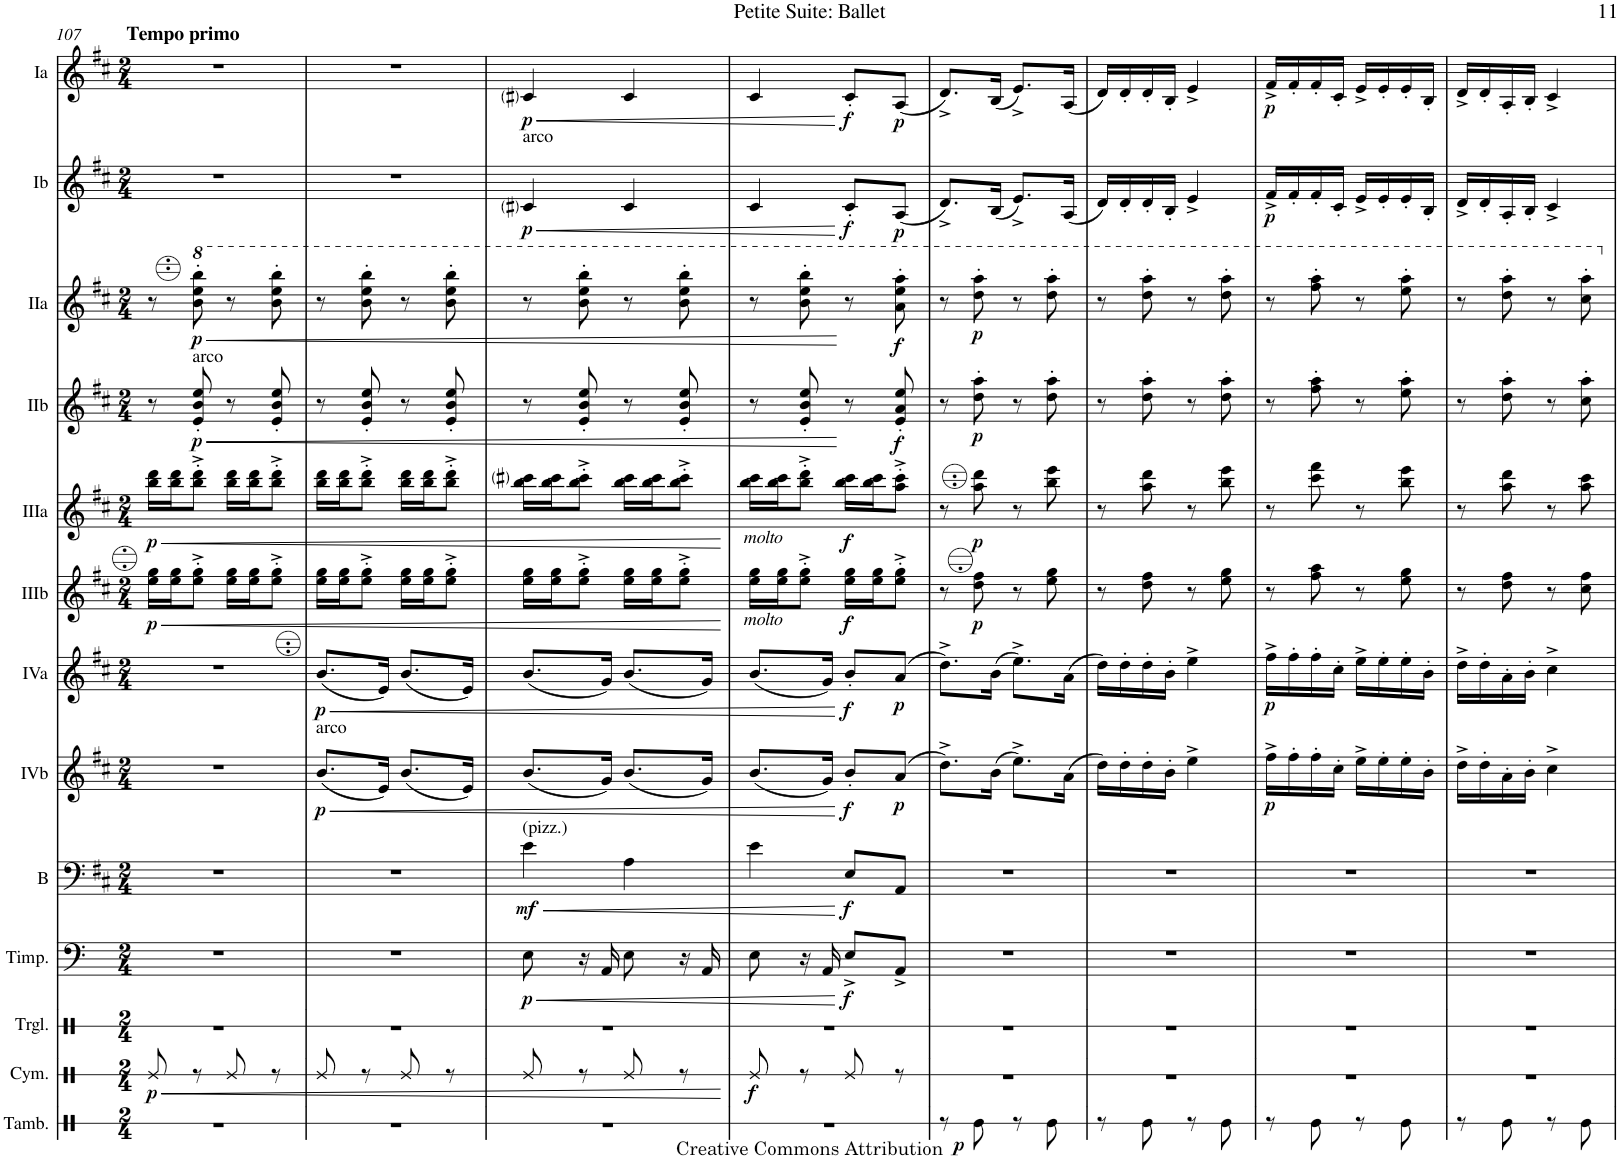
**kern	**dynam	**kern	**dynam	**kern	**kern	**dynam	**kern	**dynam	**kern	**dynam	**kern	**dynam	**kern	**dynam	**kern	**dynam	**kern	**dynam	**kern	**dynam	**kern	**dynam	**kern	**dynam
*part13	*part13	*part12	*part12	*part11	*part10	*part10	*part9	*part9	*part8	*part8	*part7	*part7	*part6	*part6	*part5	*part5	*part4	*part4	*part3	*part3	*part2	*part2	*part1	*part1
*staff13	*staff13	*staff12	*staff12	*staff11	*staff10	*staff10	*staff9	*staff9	*staff8	*staff8	*staff7	*staff7	*staff6	*staff6	*staff5	*staff5	*staff4	*staff4	*staff3	*staff3	*staff2	*staff2	*staff1	*staff1
*I"Tambourine	*	*I"Cymbal	*	*I"Triangle	*I"Timpani	*	*I"Bass	*	*I"Acc. 4b	*	*I"Acc. 4a	*	*I"Acc. 3b	*	*I"Acc. 3a	*	*I"Acc. 2b	*	*I"Acc. 2a	*	*I"Acc. 1b	*	*I"Acc. 1a	*
*I'Tamb.	*	*I'Cym.	*	*I'Trgl.	*I'Timp.	*	*I'B	*	*	*	*	*	*	*	*	*	*	*	*	*	*	*	*	*
!!LO:PB:g=z
*clefX	*	*clefX	*	*clefX	*clefF4	*	*clefF4	*	*clefG2	*	*clefG2	*	*clefG2	*	*clefG2	*	*clefG2	*	*clefG2	*	*clefG2	*	*clefG2	*
*	*	*	*	*	*	*	*Trd7c12	*	*Trd7c12	*	*Trd7c12	*	*Trd7c12	*	*Trd7c12	*	*	*	*	*	*	*	*	*
*k[]	*	*k[]	*	*k[]	*k[]	*	*k[f#c#]	*	*k[f#c#]	*	*k[f#c#]	*	*k[f#c#]	*	*k[f#c#]	*	*k[f#c#]	*	*k[f#c#]	*	*k[f#c#]	*	*k[f#c#]	*
*M2/4	*	*M2/4	*	*M2/4	*M2/4	*	*M2/4	*	*M2/4	*	*M2/4	*	*M2/4	*	*M2/4	*	*M2/4	*	*M2/4	*	*M2/4	*	*M2/4	*
=107	=107	=107	=107	=107	=107	=107	=107	=107	=107	=107	=107	=107	=107	=107	=107	=107	=107	=107	=107	=107	=107	=107	=107	=107
!	!	!	!	!	!	!	!	!	!	!	!	!	!	!	!	!	!	!	!	!	!	!	!LO:TX:a:B:t=Tempo primo	!
!	!	!	!LO:HP:b	!	!	!	!	!	!	!	!	!	!	!LO:HP:b	!	!LO:HP:b	!	!	!	!	!	!	!	!
!	!	!	!LO:DY:n=1:b	!	!	!	!	!	!	!	!	!	!	!LO:DY:n=1:b	!	!LO:DY:n=1:b	!	!	!	!	!	!	!	!
2r	.	8Re/	< p	2r	2r	.	2r	.	2r	.	2r	.	16ee\ 16gg\LL	< p	16bb\ 16ddd\LL	< p	8r	.	8r	.	2r	.	2r	.
.	.	.	.	.	.	.	.	.	.	.	.	.	16ee\ 16gg\J	.	16bb\ 16ddd\J	.	.	.	.	.	.	.	.	.
!	!	!	!	!	!	!	!	!	!	!	!	!	!	!	!	!	!LO:TX:a:t=arco	!	!	!	!	!	!	!
!	!	!	!	!	!	!	!	!	!	!	!	!	!	!	!	!	!	!LO:HP:b	!	!LO:HP:b	!	!	!	!
!	!	!	!	!	!	!	!	!	!	!	!	!	!	!	!	!	!	!LO:DY:n=1:b	!	!LO:DY:n=1:b	!	!	!	!
.	.	8r	.	.	.	.	.	.	.	.	.	.	8ee\'^ 8gg\'^J	.	8bb\'^ 8ddd\'^J	.	8e/' 8b/' 8ee/'	< p	8bb\' 8eee\' 8bbb\'	< p	.	.	.	.
*	*	*	*	*	*	*	*	*	*	*	*	*	*	*	*	*	*	*	*8va	*	*	*	*	*
.	.	8Re/	.	.	.	.	.	.	.	.	.	.	16ee\ 16gg\LL	.	16bb\ 16ddd\LL	.	8r	.	8r	.	.	.	.	.
.	.	.	.	.	.	.	.	.	.	.	.	.	16ee\ 16gg\J	.	16bb\ 16ddd\J	.	.	.	.	.	.	.	.	.
.	.	8r	.	.	.	.	.	.	.	.	.	.	8ee\'^ 8gg\'^J	.	8bb\'^ 8ddd\'^J	.	8e/' 8b/' 8ee/'	.	8bb\' 8eee\' 8bbb\'	.	.	.	.	.
=108	=108	=108	=108	=108	=108	=108	=108	=108	=108	=108	=108	=108	=108	=108	=108	=108	=108	=108	=108	=108	=108	=108	=108	=108
!	!	!	!	!	!	!	!	!	!LO:TX:a:t=arco	!	!	!	!	!	!	!	!	!	!	!	!	!	!	!
!	!	!	!	!	!	!	!	!	!	!LO:HP:b	!	!LO:HP:b	!	!	!	!	!	!	!	!	!	!	!	!
!	!	!	!	!	!	!	!	!	!	!LO:DY:n=1:b	!	!LO:DY:n=1:b	!	!	!	!	!	!	!	!	!	!	!	!
2r	.	8Re/	.	2r	2r	.	2r	.	(8.b/L	< p	(8.b/L	< p	16ee\ 16gg\LL	.	16bb\ 16ddd\LL	.	8r	.	8r	.	2r	.	2r	.
.	.	.	.	.	.	.	.	.	.	.	.	.	16ee\ 16gg\J	.	16bb\ 16ddd\J	.	.	.	.	.	.	.	.	.
.	.	8r	.	.	.	.	.	.	.	.	.	.	8ee\'^ 8gg\'^J	.	8bb\'^ 8ddd\'^J	.	8e/' 8b/' 8ee/'	.	8bb\' 8eee\' 8bbb\'	.	.	.	.	.
.	.	.	.	.	.	.	.	.	16e/Jk)	.	16e/Jk)	.	.	.	.	.	.	.	.	.	.	.	.	.
.	.	8Re/	.	.	.	.	.	.	(8.b/L	.	(8.b/L	.	16ee\ 16gg\LL	.	16bb\ 16ddd\LL	.	8r	.	8r	.	.	.	.	.
.	.	.	.	.	.	.	.	.	.	.	.	.	16ee\ 16gg\J	.	16bb\ 16ddd\J	.	.	.	.	.	.	.	.	.
.	.	8r	.	.	.	.	.	.	.	.	.	.	8ee\'^ 8gg\'^J	.	8bb\'^ 8ddd\'^J	.	8e/' 8b/' 8ee/'	.	8bb\' 8eee\' 8bbb\'	.	.	.	.	.
.	.	.	.	.	.	.	.	.	16e/Jk)	.	16e/Jk)	.	.	.	.	.	.	.	.	.	.	.	.	.
=109	=109	=109	=109	=109	=109	=109	=109	=109	=109	=109	=109	=109	=109	=109	=109	=109	=109	=109	=109	=109	=109	=109	=109	=109
!	!	!	!	!	!	!	!	!	!	!	!	!	!	!	!	!	!	!	!	!	!LO:TX:a:t=arco	!	!	!
!	!	!	!	!	!	!	!LO:TX:a:t=(pizz.)	!	!	!	!	!	!	!	!	!	!	!	!	!	!	!	!	!
!	!	!	!	!	!	!LO:HP:b	!	!LO:HP:b	!	!	!	!	!	!	!	!	!	!	!	!	!	!LO:HP:b	!	!LO:HP:b
!	!	!	!	!	!	!LO:DY:n=1:b	!	!LO:DY:n=1:b	!	!	!	!	!	!	!	!	!	!	!	!	!	!LO:DY:n=1:b	!	!LO:DY:n=1:b
2r	.	8Re/	.	2r	8E\	< p	4e\	< mf	(8.b/L	.	(8.b/L	.	16ee\ 16gg\LL	.	16bb\ 16ccc#i\LL	.	8r	.	8r	.	4c#i/	< p	4c#i/	< p
.	.	.	.	.	.	.	.	.	.	.	.	.	16ee\ 16gg\J	.	16bb\ 16ccc#\J	.	.	.	.	.	.	.	.	.
.	.	8r	.	.	16r	.	.	.	.	.	.	.	8ee\'^ 8gg\'^J	.	8bb\'^ 8ccc#\'^J	.	8e/' 8b/' 8ee/'	.	8bb\' 8eee\' 8bbb\'	.	.	.	.	.
.	.	.	.	.	16AA/	.	.	.	16g/Jk)	.	16g/Jk)	.	.	.	.	.	.	.	.	.	.	.	.	.
.	.	8Re/	.	.	8E\	.	4A\	.	(8.b/L	.	(8.b/L	.	16ee\ 16gg\LL	.	16bb\ 16ccc#\LL	.	8r	.	8r	.	4c#/	.	4c#/	.
.	.	.	.	.	.	.	.	.	.	.	.	.	16ee\ 16gg\J	.	16bb\ 16ccc#\J	.	.	.	.	.	.	.	.	.
.	.	8r	.	.	16r	.	.	.	.	.	.	.	8ee\'^ 8gg\'^J	.	8bb\'^ 8ccc#\'^J	.	8e/' 8b/' 8ee/'	.	8bb\' 8eee\' 8bbb\'	.	.	.	.	.
.	.	.	.	.	16AA/	.	.	.	16g/Jk)	.	16g/Jk)	.	.	.	.	.	.	.	.	.	.	.	.	.
.	.	.	[	.	.	.	.	.	.	.	.	.	.	[	.	[	.	.	.	.	.	.	.	.
=110	=110	=110	=110	=110	=110	=110	=110	=110	=110	=110	=110	=110	=110	=110	=110	=110	=110	=110	=110	=110	=110	=110	=110	=110
!	!	!	!	!	!	!	!	!	!	!	!	!	!	!	!LO:TX:b:i:t=molto	!	!	!	!	!	!	!	!	!
!	!	!	!	!	!	!	!	!	!	!	!	!	!LO:TX:b:i:t=molto	!	!	!	!	!	!	!	!	!	!	!
!	!	!	!LO:DY:b	!	!	!	!	!	!	!	!	!	!	!	!	!	!	!	!	!	!	!	!	!
2r	.	8Re/	f	2r	8E\	.	4e\	.	(8.b/L	.	(8.b/L	.	16ee\ 16gg\LL	.	16bb\ 16ccc#\LL	.	8r	.	8r	.	4c#/	.	4c#/	.
.	.	.	.	.	.	.	.	.	.	.	.	.	16ee\ 16gg\J	.	16bb\ 16ccc#\J	.	.	.	.	.	.	.	.	.
.	.	8r	.	.	16r	.	.	.	.	.	.	.	8ee\'^ 8gg\'^J	.	8bb\'^ 8ddd\'^J	.	8e/' 8b/' 8ee/'	.	8bb\' 8eee\' 8bbb\'	.	.	.	.	.
.	.	.	.	.	16AA/	.	.	.	16g/Jk)	.	16g/Jk)	.	.	.	.	.	.	.	.	.	.	.	.	.
!	!	!	!	!	!	!LO:DY:n=1:b	!	!LO:DY:n=1:b	!	!LO:DY:n=1:b	!	!LO:DY:n=1:b	!	!LO:DY:b	!	!LO:DY:b	!	!	!	!	!	!LO:DY:n=1:b	!	!LO:DY:n=1:b
.	.	8Re/	.	.	8E^/L	[ f	8E/L	[ f	8b'/L	[ f	8b'/L	[ f	16ee\ 16gg\LL	f	16bb\ 16ccc#\LL	f	8r	[	8r	[	8c#'/L	[ f	8c#'/L	[ f
.	.	.	.	.	.	.	.	.	.	.	.	.	16ee\ 16gg\J	.	16bb\ 16ccc#\J	.	.	.	.	.	.	.	.	.
!	!	!	!	!	!	!	!	!	!	!LO:DY:n=2:b	!	!LO:DY:n=2:b	!	!	!	!	!	!LO:DY:b	!	!LO:DY:b	!	!LO:DY:n=2:b	!	!LO:DY:n=2:b
.	.	8r	.	.	8AA^/J	.	8AA/J	.	(8a/J	p	(8a/J	p	8ee\'^ 8gg\'^J	.	8aa\'^ 8ccc#\'^J	.	8e/' 8a/' 8ee/'	f	8aa\' 8eee\' 8aaa\'	f	(8A/J	p	(8A/J	p
=111	=111	=111	=111	=111	=111	=111	=111	=111	=111	=111	=111	=111	=111	=111	=111	=111	=111	=111	=111	=111	=111	=111	=111	=111
8r	.	2r	.	2r	2r	.	2r	.	8.dd^\L)	.	8.dd^\L)	.	8r	.	8r	.	8r	.	8r	.	8.d^/L)	.	8.d^/L)	.
!	!LO:DY:b	!	!	!	!	!	!	!	!	!	!	!	!	!LO:DY:b	!	!LO:DY:b	!	!LO:DY:b	!	!LO:DY:b	!	!	!	!
8Re\	p	.	.	.	.	.	.	.	.	.	.	.	8dd\ 8ff#\	p	8aa\ 8ddd\	p	8dd\' 8aa\'	p	8ddd\' 8aaa\'	p	.	.	.	.
.	.	.	.	.	.	.	.	.	(16b\Jk	.	(16b\Jk	.	.	.	.	.	.	.	.	.	(16B/Jk	.	(16B/Jk	.
8r	.	.	.	.	.	.	.	.	8.ee^\L)	.	8.ee^\L)	.	8r	.	8r	.	8r	.	8r	.	8.e^/L)	.	8.e^/L)	.
8Re\	.	.	.	.	.	.	.	.	.	.	.	.	8ee\ 8gg\	.	8bb\ 8eee\	.	8dd\' 8aa\'	.	8ddd\' 8aaa\'	.	.	.	.	.
.	.	.	.	.	.	.	.	.	(16a\Jk	.	(16a\Jk	.	.	.	.	.	.	.	.	.	(16A/Jk	.	(16A/Jk	.
=112	=112	=112	=112	=112	=112	=112	=112	=112	=112	=112	=112	=112	=112	=112	=112	=112	=112	=112	=112	=112	=112	=112	=112	=112
8r	.	2r	.	2r	2r	.	2r	.	16dd\LL)	.	16dd\LL)	.	8r	.	8r	.	8r	.	8r	.	16d/LL)	.	16d/LL)	.
.	.	.	.	.	.	.	.	.	16dd'\	.	16dd'\	.	.	.	.	.	.	.	.	.	16d'/	.	16d'/	.
8Re\	.	.	.	.	.	.	.	.	16dd'\	.	16dd'\	.	8dd\ 8ff#\	.	8aa\ 8ddd\	.	8dd\' 8aa\'	.	8ddd\' 8aaa\'	.	16d'/	.	16d'/	.
.	.	.	.	.	.	.	.	.	16b'\JJ	.	16b'\JJ	.	.	.	.	.	.	.	.	.	16B'/JJ	.	16B'/JJ	.
8r	.	.	.	.	.	.	.	.	4ee^\	.	4ee^\	.	8r	.	8r	.	8r	.	8r	.	4e^/	.	4e^/	.
8Re\	.	.	.	.	.	.	.	.	.	.	.	.	8ee\ 8gg\	.	8bb\ 8eee\	.	8dd\' 8aa\'	.	8ddd\' 8aaa\'	.	.	.	.	.
=113	=113	=113	=113	=113	=113	=113	=113	=113	=113	=113	=113	=113	=113	=113	=113	=113	=113	=113	=113	=113	=113	=113	=113	=113
!	!	!	!	!	!	!	!	!	!	!LO:DY:b	!	!LO:DY:b	!	!	!	!	!	!	!	!	!	!LO:DY:b	!	!LO:DY:b
8r	.	2r	.	2r	2r	.	2r	.	16ff#^\LL	p	16ff#^\LL	p	8r	.	8r	.	8r	.	8r	.	16f#^/LL	p	16f#^/LL	p
.	.	.	.	.	.	.	.	.	16ff#'\	.	16ff#'\	.	.	.	.	.	.	.	.	.	16f#'/	.	16f#'/	.
8Re\	.	.	.	.	.	.	.	.	16ff#'\	.	16ff#'\	.	8ff#\ 8aa\	.	8ccc#\ 8fff#\	.	8ff#\' 8aa\'	.	8fff#\' 8aaa\'	.	16f#'/	.	16f#'/	.
.	.	.	.	.	.	.	.	.	16cc#'\JJ	.	16cc#'\JJ	.	.	.	.	.	.	.	.	.	16c#'/JJ	.	16c#'/JJ	.
8r	.	.	.	.	.	.	.	.	16ee^\LL	.	16ee^\LL	.	8r	.	8r	.	8r	.	8r	.	16e^/LL	.	16e^/LL	.
.	.	.	.	.	.	.	.	.	16ee'\	.	16ee'\	.	.	.	.	.	.	.	.	.	16e'/	.	16e'/	.
8Re\	.	.	.	.	.	.	.	.	16ee'\	.	16ee'\	.	8ee\ 8gg\	.	8bb\ 8eee\	.	8ee\' 8aa\'	.	8eee\' 8aaa\'	.	16e'/	.	16e'/	.
.	.	.	.	.	.	.	.	.	16b'\JJ	.	16b'\JJ	.	.	.	.	.	.	.	.	.	16B'/JJ	.	16B'/JJ	.
=114	=114	=114	=114	=114	=114	=114	=114	=114	=114	=114	=114	=114	=114	=114	=114	=114	=114	=114	=114	=114	=114	=114	=114	=114
8r	.	2r	.	2r	2r	.	2r	.	16dd^\LL	.	16dd^\LL	.	8r	.	8r	.	8r	.	8r	.	16d^/LL	.	16d^/LL	.
.	.	.	.	.	.	.	.	.	16dd'\	.	16dd'\	.	.	.	.	.	.	.	.	.	16d'/	.	16d'/	.
8Re\	.	.	.	.	.	.	.	.	16a'\	.	16a'\	.	8dd\ 8ff#\	.	8aa\ 8ddd\	.	8dd\' 8aa\'	.	8ddd\' 8aaa\'	.	16A'/	.	16A'/	.
.	.	.	.	.	.	.	.	.	16b'\JJ	.	16b'\JJ	.	.	.	.	.	.	.	.	.	16B'/JJ	.	16B'/JJ	.
8r	.	.	.	.	.	.	.	.	4cc#^\	.	4cc#^\	.	8r	.	8r	.	8r	.	8r	.	4c#^/	.	4c#^/	.
8Re\	.	.	.	.	.	.	.	.	.	.	.	.	8cc#\ 8ff#\	.	8aa\ 8ccc#\	.	8cc#\' 8aa\'	.	8ccc#\' 8aaa\'	.	.	.	.	.
*	*	*	*	*	*	*	*	*	*	*	*	*	*	*	*	*	*	*	*X8va	*	*	*	*	*
=	=	=	=	=	=	=	=	=	=	=	=	=	=	=	=	=	=	=	=	=	=	=	=	=
*-	*-	*-	*-	*-	*-	*-	*-	*-	*-	*-	*-	*-	*-	*-	*-	*-	*-	*-	*-	*-	*-	*-	*-	*-
